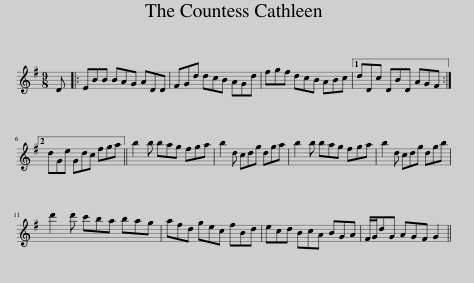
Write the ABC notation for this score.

X:1
L:1/8
M:9/8
I:linebreak $
K:Emin
V:1 treble
V:1
 D |: EBB BAG ADD | FGd dcB AGd | fgf dcB ABc |1 dDc DBD AGF :|2$ %5
 dGe Gdc fga || b2 b bag fga | b2 d cdg dga | b2 b bag fga | b2 d cdg dgb |$ %10
 d'2 d' c'ba bag | afd gec fBd | ecd BcA BGA | F/G/dG AGF G2 || %14
